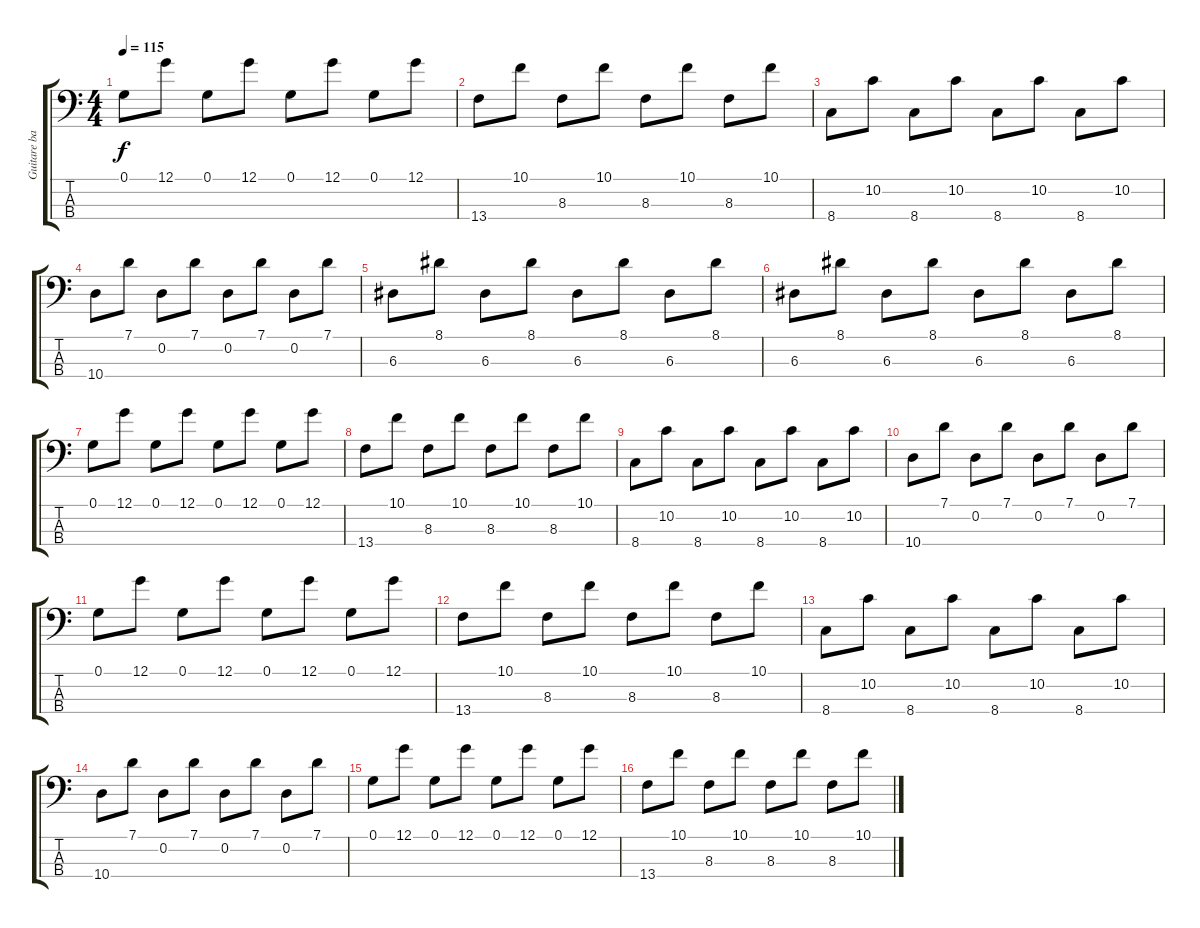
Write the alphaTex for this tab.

\track ("Guitare basse" "Guitare ba") {instrument electricbasspick}
\staff {score tabs}
\tuning (G2 D2 A1 E1) {hide}
\ts (4 4)
\tempo 115
\clef f4
\ks c
0.1.8{dy f} 12.1.8 0.1.8 12.1.8 0.1.8 12.1.8 0.1.8 12.1.8 |
13.4.8 10.1.8 8.3.8 10.1.8 8.3.8 10.1.8 8.3.8 10.1.8 |
8.4.8 10.2.8 8.4.8 10.2.8 8.4.8 10.2.8 8.4.8 10.2.8 |
10.4.8 7.1.8 0.2.8 7.1.8 0.2.8 7.1.8 0.2.8 7.1.8 |
6.3.8 8.1.8 6.3.8 8.1.8 6.3.8 8.1.8 6.3.8 8.1.8 |
6.3.8 8.1.8 6.3.8 8.1.8 6.3.8 8.1.8 6.3.8 8.1.8 |
0.1.8 12.1.8 0.1.8 12.1.8 0.1.8 12.1.8 0.1.8 12.1.8 |
13.4.8 10.1.8 8.3.8 10.1.8 8.3.8 10.1.8 8.3.8 10.1.8 |
8.4.8 10.2.8 8.4.8 10.2.8 8.4.8 10.2.8 8.4.8 10.2.8 |
10.4.8 7.1.8 0.2.8 7.1.8 0.2.8 7.1.8 0.2.8 7.1.8 |
0.1.8 12.1.8 0.1.8 12.1.8 0.1.8 12.1.8 0.1.8 12.1.8 |
13.4.8 10.1.8 8.3.8 10.1.8 8.3.8 10.1.8 8.3.8 10.1.8 |
8.4.8 10.2.8 8.4.8 10.2.8 8.4.8 10.2.8 8.4.8 10.2.8 |
10.4.8 7.1.8 0.2.8 7.1.8 0.2.8 7.1.8 0.2.8 7.1.8 |
0.1.8 12.1.8 0.1.8 12.1.8 0.1.8 12.1.8 0.1.8 12.1.8 |
13.4.8 10.1.8 8.3.8 10.1.8 8.3.8 10.1.8 8.3.8 10.1.8
